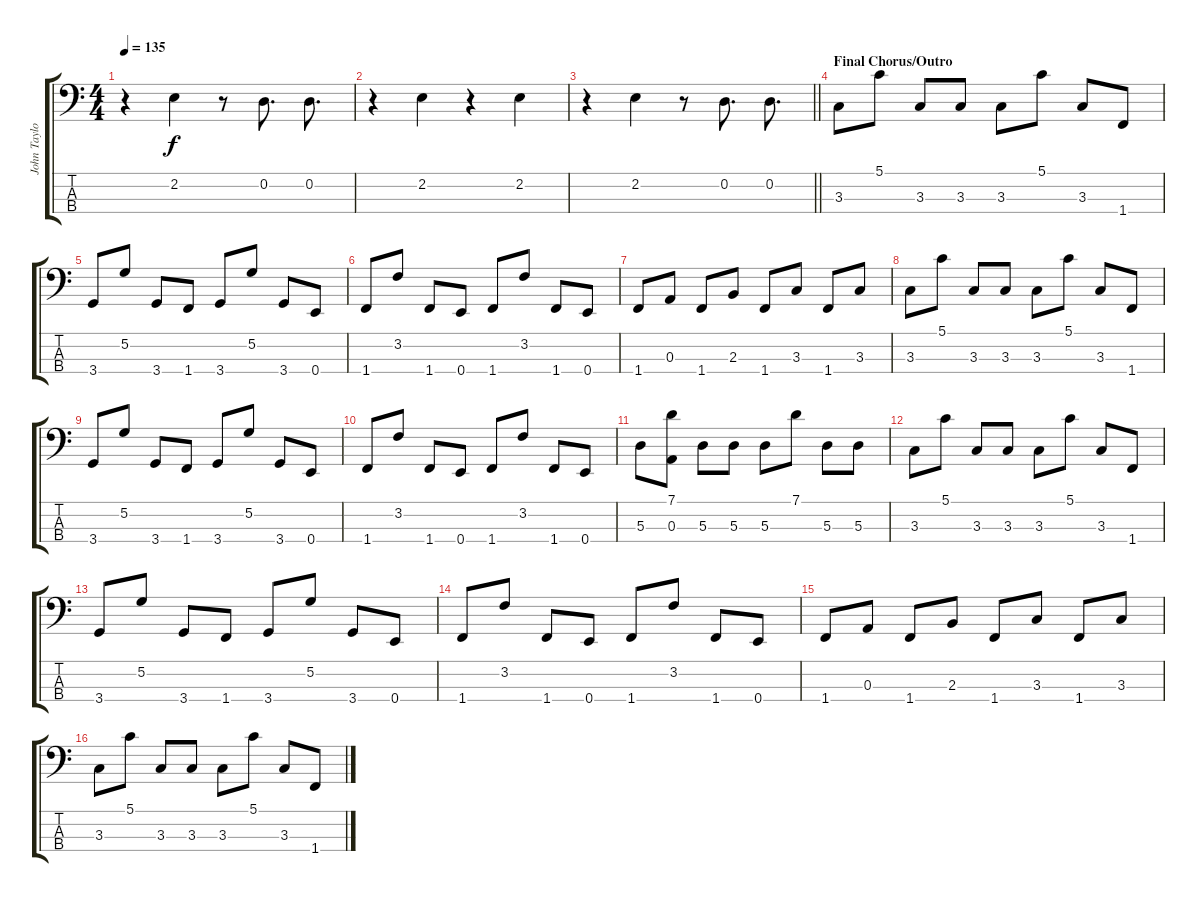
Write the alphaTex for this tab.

\track ("John Taylor" "John Taylo") {instrument electricbassfinger}
\staff {score tabs}
\tuning (G2 D2 A1 E1) {hide}
\ts (4 4)
\tempo 135
\clef f4
\ks c
r.4{dy f} 2.2.4 r.8 0.2.8{d} 0.2.8{d} |
r.4 2.2.4 r.4 2.2.4 |
\barLineRight lightlight
r.4 2.2.4 r.8 0.2.8{d} 0.2.8{d} |
\section ("" "Final Chorus/Outro")
3.3.8 5.1.8 3.3.8 3.3.8 3.3.8 5.1.8 3.3.8 1.4.8 |
3.4.8 5.2.8 3.4.8 1.4.8 3.4.8 5.2.8 3.4.8 0.4.8 |
1.4.8 3.2.8 1.4.8 0.4.8 1.4.8 3.2.8 1.4.8 0.4.8 |
1.4.8 0.3.8 1.4.8 2.3.8 1.4.8 3.3.8 1.4.8 3.3.8 |
3.3.8 5.1.8 3.3.8 3.3.8 3.3.8 5.1.8 3.3.8 1.4.8 |
3.4.8 5.2.8 3.4.8 1.4.8 3.4.8 5.2.8 3.4.8 0.4.8 |
1.4.8 3.2.8 1.4.8 0.4.8 1.4.8 3.2.8 1.4.8 0.4.8 |
5.3.8 (7.1 0.3).8 5.3.8 5.3.8 5.3.8 7.1.8 5.3.8 5.3.8 |
3.3.8 5.1.8 3.3.8 3.3.8 3.3.8 5.1.8 3.3.8 1.4.8 |
3.4.8 5.2.8 3.4.8 1.4.8 3.4.8 5.2.8 3.4.8 0.4.8 |
1.4.8 3.2.8 1.4.8 0.4.8 1.4.8 3.2.8 1.4.8 0.4.8 |
1.4.8 0.3.8 1.4.8 2.3.8 1.4.8 3.3.8 1.4.8 3.3.8 |
3.3.8 5.1.8 3.3.8 3.3.8 3.3.8 5.1.8 3.3.8 1.4.8
